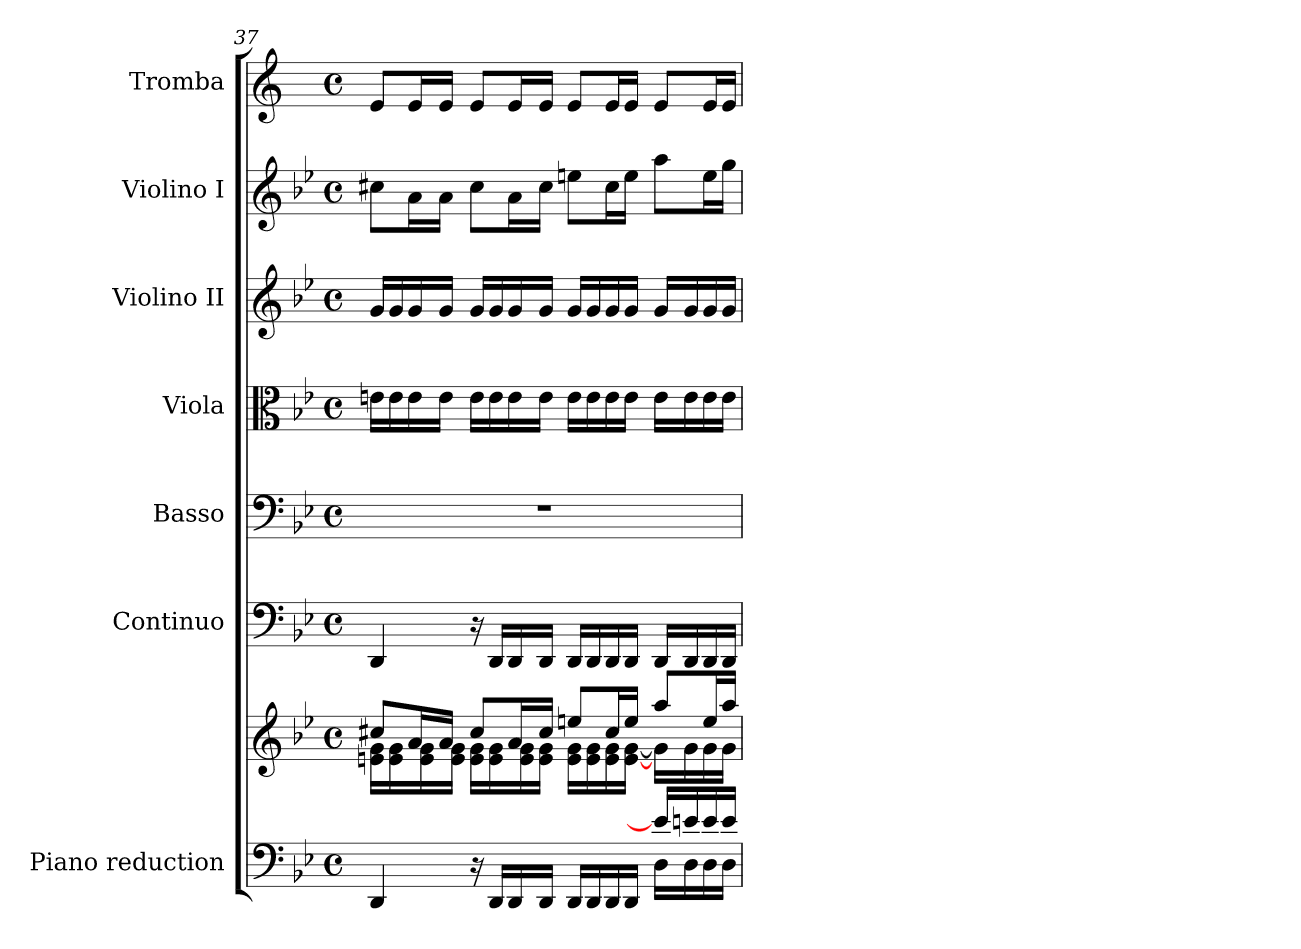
**kern	**kern	**kern	**kern	**kern	**kern	**kern	**kern
*part7	*part7	*part6	*part5	*part4	*part3	*part2	*part1
*staff8	*staff7	*staff6	*staff5	*staff4	*staff3	*staff2	*staff1
*I"Piano reduction	*	*I"Continuo	*I"Basso	*I"Viola	*I"Violino II	*I"Violino I	*I"Tromba
*I'Pno	*	*	*	*	*	*	*
*clefF4	*clefG2	*clefF4	*clefF4	*clefC3	*clefG2	*clefG2	*clefG2
*	*	*	*	*	*	*	*ITrd1c2
*k[b-e-]	*k[b-e-]	*k[b-e-]	*k[b-e-]	*k[b-e-]	*k[b-e-]	*k[b-e-]	*k[b-e-]
*M4/4	*M4/4	*M4/4	*M4/4	*M4/4	*M4/4	*M4/4	*M4/4
*met(c)	*met(c)	*met(c)	*met(c)	*met(c)	*met(c)	*met(c)	*met(c)
=37	=37	=37	=37	=37	=37	=37	=37
*^	*^	*	*	*	*	*	*
4DD/	4ryy	8cc#X/L	16en\ 16g\LL	4DD/	1r	16en\LL	16g/LL	8cc#X\L	8d/L
.	.	.	16e\ 16g\	.	.	16e\	16g/	.	.
.	.	16a/L	16e\ 16g\	.	.	16e\	16g/	16a\L	16d/L
.	.	16a/JJ	16e\ 16g\JJ	.	.	16e\JJ	16g/JJ	16a\JJ	16d/JJ
16r	16ryy	8cc#/L	16e\ 16g\LL	16r	.	16e\LL	16g/LL	8cc#\L	8d/L
16DD/LL	16ryy	.	16e\ 16g\	16DD/LL	.	16e\	16g/	.	.
16DD/	8ryy	16a/L	16e\ 16g\	16DD/	.	16e\	16g/	16a\L	16d/L
16DD/JJ	.	16cc#/JJ	16e\ 16g\JJ	16DD/JJ	.	16e\JJ	16g/JJ	16cc#\JJ	16d/JJ
16DD/LL	4ryy	8een/L	16e\ 16g\LL	16DD/LL	.	16e\LL	16g/LL	8een\L	8d/L
16DD/	.	.	16e\ 16g\	16DD/	.	16e\	16g/	.	.
16DD/	.	16cc#/L	16e\ 16g\	16DD/	.	16e\	16g/	16cc#\L	16d/L
16DD/JJ	.	16ee/JJ	[16e\ [16g\JJ	16DD/JJ	.	16e\JJ	16g/JJ	16ee\JJ	16d/JJ
16e/LL]	16D\LL	8aa/L	16g\LL]	16DD/LL	.	16e\LL	16g/LL	8aa\L	8d/L
16en/	16D\	.	16g\	16DD/	.	16e\	16g/	.	.
16e/	16D\	16ee/L	16g\	16DD/	.	16e\	16g/	16ee\L	16d/L
16e/JJ	16D\JJ	16aa/JJ	16g\JJ	16DD/JJ	.	16e\JJ	16g/JJ	16gg\JJ	16d/JJ
*v	*v	*	*	*	*	*	*	*	*
*	*v	*v	*	*	*	*	*	*
=	=	=	=	=	=	=	=
*-	*-	*-	*-	*-	*-	*-	*-
